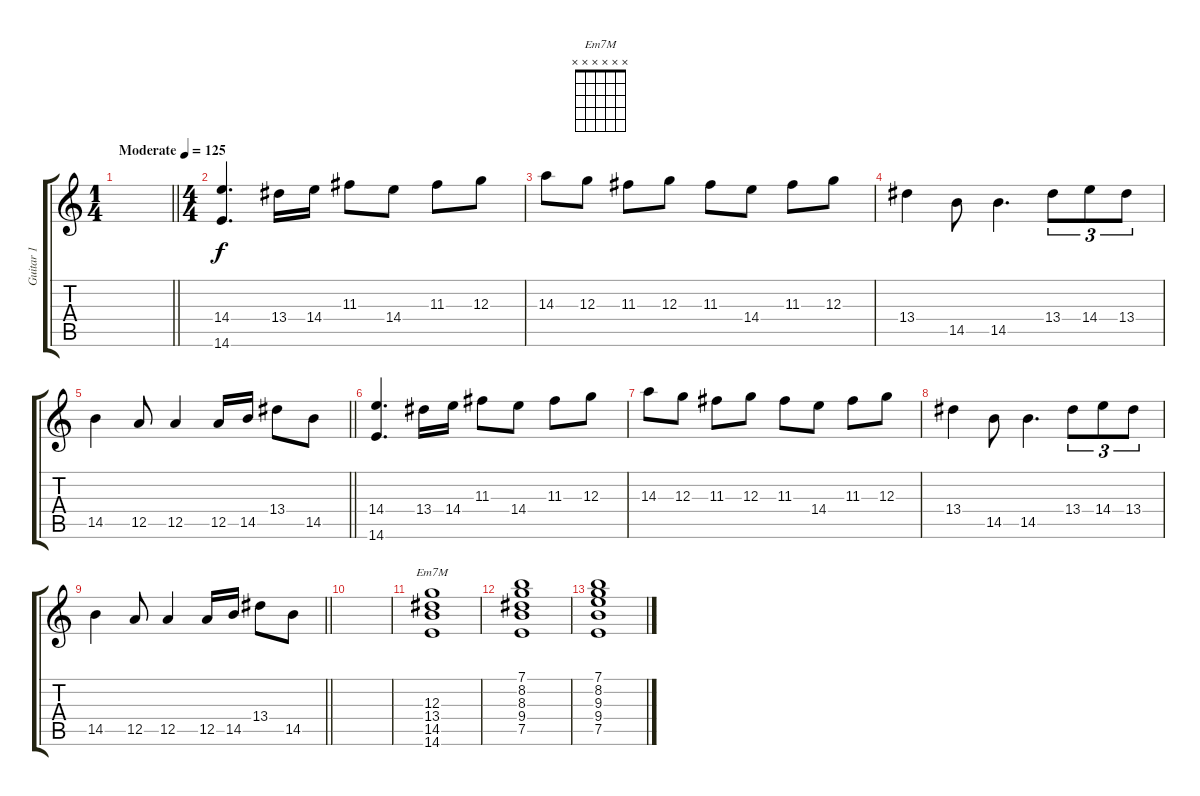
\track ("Guitar 1" "Guitar 1") {instrument distortionguitar}
\staff {score tabs}
\tuning (E4 B3 G3 D3 A2 D2) {hide}
\chord ("Em7M" x x x x x x)
\ts (1 4)
\tempo (125 "Moderate")
\clef g2
\barLineRight lightlight
\ks c
|
\ts (4 4)
(14.4 14.6).4{d} 13.4.16 14.4.16 11.3.8 14.4.8 11.3.8 12.3.8 |
14.3.8 12.3.8 11.3.8 12.3.8 11.3.8 14.4.8 11.3.8 12.3.8 |
13.4.4 14.5.8 14.5.4{d} 13.4.8{tu (3 2)} 14.4.8{tu (3 2)} 13.4.8{tu (3 2)} |
\barLineRight lightlight
14.5.4 12.5.8 12.5.4 12.5.16 14.5.16 13.4.8 14.5.8 |
(14.4 14.6).4{d} 13.4.16 14.4.16 11.3.8 14.4.8 11.3.8 12.3.8 |
14.3.8 12.3.8 11.3.8 12.3.8 11.3.8 14.4.8 11.3.8 12.3.8 |
13.4.4 14.5.8 14.5.4{d} 13.4.8{tu (3 2)} 14.4.8{tu (3 2)} 13.4.8{tu (3 2)} |
\barLineRight lightlight
14.5.4 12.5.8 12.5.4 12.5.16 14.5.16 13.4.8 14.5.8 |
|
(12.3 13.4 14.5 14.6).1{ch "Em7M"} |
(7.1 8.2 8.3 9.4 7.5).1 |
(7.1 8.2 9.3 9.4 7.5).1
